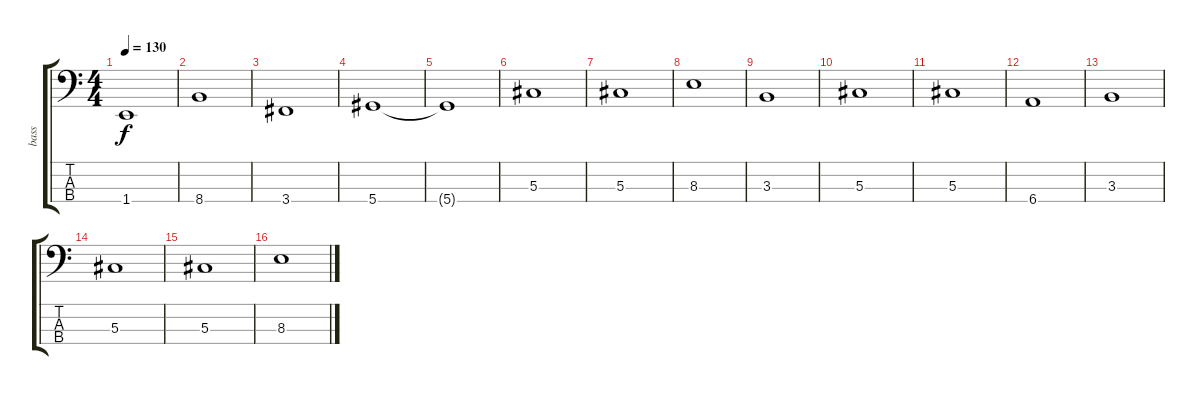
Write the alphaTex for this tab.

\track ("bass" "bass") {instrument synthbass2}
\staff {score tabs}
\tuning (Gb2 Db2 Ab1 Eb1) {hide}
\ts (4 4)
\tempo 130
\clef f4
\ks c
1.4{t}.1{dy f} |
8.4.1 |
3.4.1 |
5.4.1 |
5.4{t}.1 |
5.3.1 |
5.3.1 |
8.3.1 |
3.3.1 |
5.3.1 |
5.3.1 |
6.4.1 |
3.3.1 |
5.3.1 |
5.3.1 |
8.3.1
